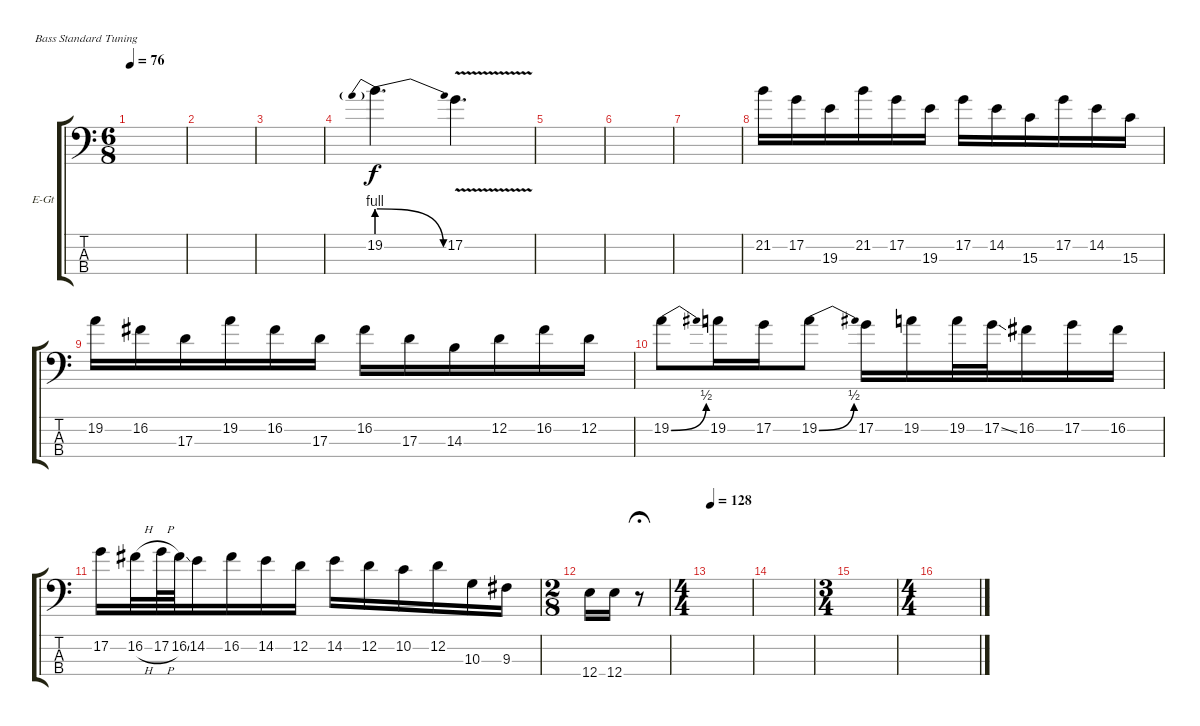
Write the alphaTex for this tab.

\defaultSystemsLayout 4
\bracketExtendMode groupsimilarinstruments
\firstSystemTrackNameOrientation horizontal
\otherSystemsTrackNameOrientation horizontal
\track ("Cliff Burton (Dist.Bass-2)" "E-Gt") {instrument electricbassfinger}
\staff {score tabs}
\tuning (G2 D2 A1 E1)
\ts (6 8)
\tempo 76
\clef f4
\ks c
|
|
|
19.2{be (prebendrelease 0 4 43.8 0)}.4{d} 17.2{v}.4{d} |
|
|
|
21.2.16 17.2.16 19.3.16 21.2.16 17.2.16 19.3.16 17.2.16 14.2.16 15.3.16 17.2.16 14.2.16 15.3.16 |
19.2.16 16.2.16 17.3.16 19.2.16 16.2.16 17.3.16 16.2.16 17.3.16 14.3.16 12.2.16 16.2.16 12.2.16 |
19.2{be (bend 0 0 60 2)}.8 19.2.16 17.2.16 19.2{be (bend 0 0 60 2)}.8 17.2.16 19.2.16 19.2.32 17.2{ss}.32 16.2.16 17.2.16 16.2.16 |
17.2.16 16.2{h}.32 17.2{h}.64 16.2{ss}.64 14.2.16 16.2.16 14.2.16 12.2.16 14.2.16 12.2.16 10.2.16 12.2.16 10.3.16 9.3.16 |
\ts (2 8)
12.4.16 12.4.16 r.8{fermata (medium 0.43)} |
\ts (4 4)
\tempo 128
|
|
\ts (3 4)
|
\ts (4 4)
